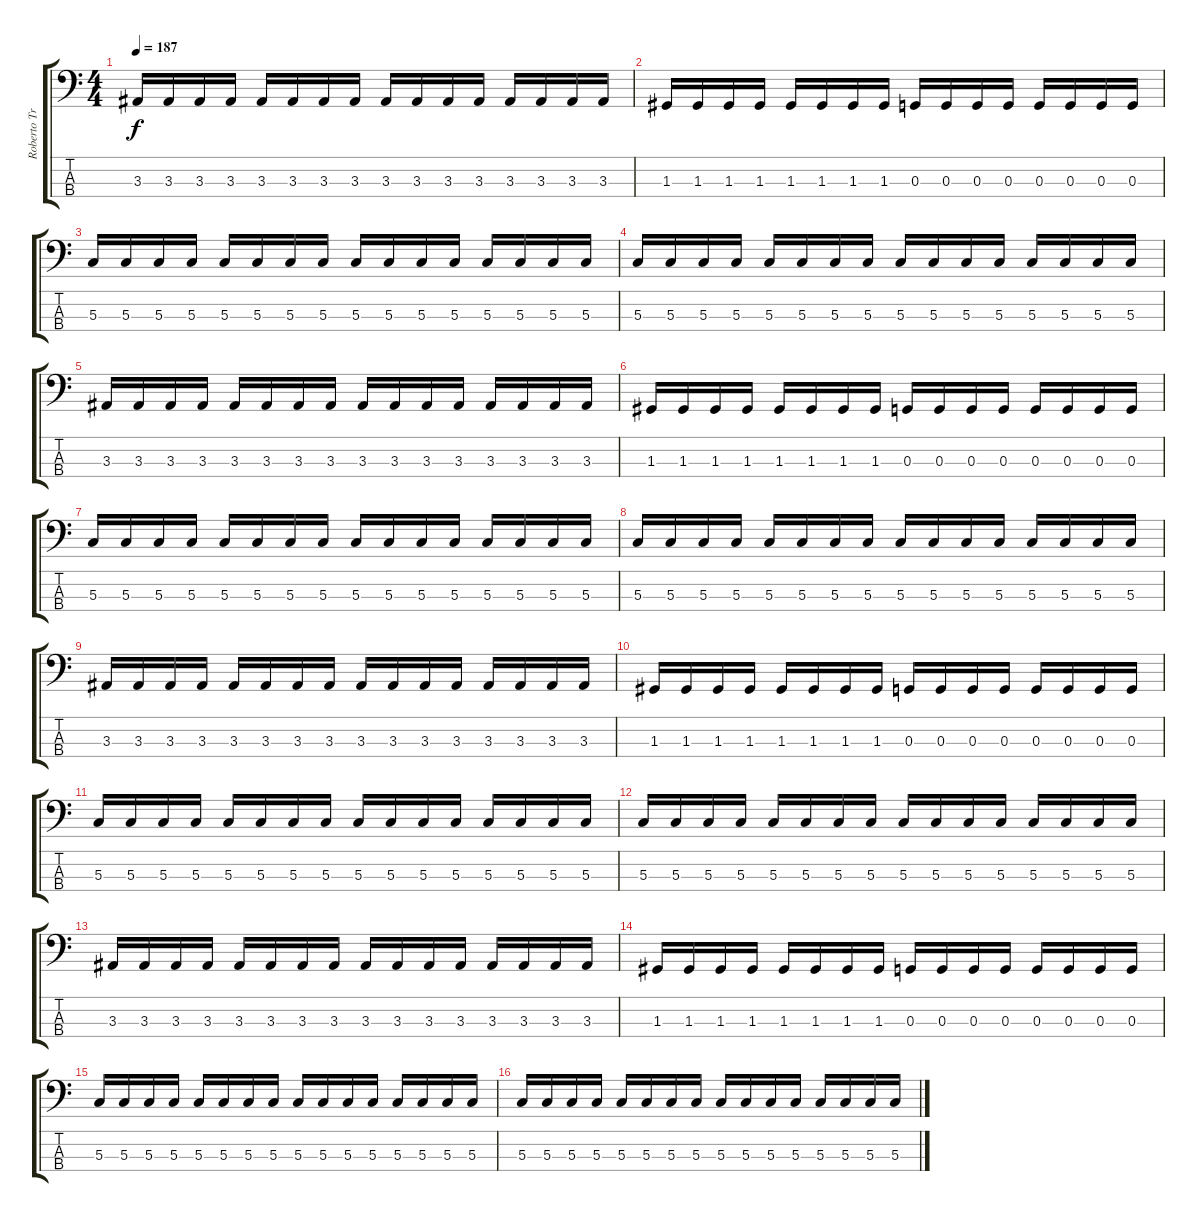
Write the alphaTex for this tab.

\track ("Roberto Trujillo" "Roberto Tr") {instrument electricbassfinger}
\staff {score tabs}
\tuning (F2 C2 G1 C1) {hide}
\ts (4 4)
\tempo 187
\clef f4
\ks c
3.3.16{dy f} 3.3.16 3.3.16 3.3.16 3.3.16 3.3.16 3.3.16 3.3.16 3.3.16 3.3.16 3.3.16 3.3.16 3.3.16 3.3.16 3.3.16 3.3.16 |
1.3.16 1.3.16 1.3.16 1.3.16 1.3.16 1.3.16 1.3.16 1.3.16 0.3.16 0.3.16 0.3.16 0.3.16 0.3.16 0.3.16 0.3.16 0.3.16 |
5.3.16 5.3.16 5.3.16 5.3.16 5.3.16 5.3.16 5.3.16 5.3.16 5.3.16 5.3.16 5.3.16 5.3.16 5.3.16 5.3.16 5.3.16 5.3.16 |
5.3.16 5.3.16 5.3.16 5.3.16 5.3.16 5.3.16 5.3.16 5.3.16 5.3.16 5.3.16 5.3.16 5.3.16 5.3.16 5.3.16 5.3.16 5.3.16 |
3.3.16 3.3.16 3.3.16 3.3.16 3.3.16 3.3.16 3.3.16 3.3.16 3.3.16 3.3.16 3.3.16 3.3.16 3.3.16 3.3.16 3.3.16 3.3.16 |
1.3.16 1.3.16 1.3.16 1.3.16 1.3.16 1.3.16 1.3.16 1.3.16 0.3.16 0.3.16 0.3.16 0.3.16 0.3.16 0.3.16 0.3.16 0.3.16 |
5.3.16 5.3.16 5.3.16 5.3.16 5.3.16 5.3.16 5.3.16 5.3.16 5.3.16 5.3.16 5.3.16 5.3.16 5.3.16 5.3.16 5.3.16 5.3.16 |
5.3.16 5.3.16 5.3.16 5.3.16 5.3.16 5.3.16 5.3.16 5.3.16 5.3.16 5.3.16 5.3.16 5.3.16 5.3.16 5.3.16 5.3.16 5.3.16 |
3.3.16 3.3.16 3.3.16 3.3.16 3.3.16 3.3.16 3.3.16 3.3.16 3.3.16 3.3.16 3.3.16 3.3.16 3.3.16 3.3.16 3.3.16 3.3.16 |
1.3.16 1.3.16 1.3.16 1.3.16 1.3.16 1.3.16 1.3.16 1.3.16 0.3.16 0.3.16 0.3.16 0.3.16 0.3.16 0.3.16 0.3.16 0.3.16 |
5.3.16 5.3.16 5.3.16 5.3.16 5.3.16 5.3.16 5.3.16 5.3.16 5.3.16 5.3.16 5.3.16 5.3.16 5.3.16 5.3.16 5.3.16 5.3.16 |
5.3.16 5.3.16 5.3.16 5.3.16 5.3.16 5.3.16 5.3.16 5.3.16 5.3.16 5.3.16 5.3.16 5.3.16 5.3.16 5.3.16 5.3.16 5.3.16 |
3.3.16 3.3.16 3.3.16 3.3.16 3.3.16 3.3.16 3.3.16 3.3.16 3.3.16 3.3.16 3.3.16 3.3.16 3.3.16 3.3.16 3.3.16 3.3.16 |
1.3.16 1.3.16 1.3.16 1.3.16 1.3.16 1.3.16 1.3.16 1.3.16 0.3.16 0.3.16 0.3.16 0.3.16 0.3.16 0.3.16 0.3.16 0.3.16 |
5.3.16 5.3.16 5.3.16 5.3.16 5.3.16 5.3.16 5.3.16 5.3.16 5.3.16 5.3.16 5.3.16 5.3.16 5.3.16 5.3.16 5.3.16 5.3.16 |
5.3.16 5.3.16 5.3.16 5.3.16 5.3.16 5.3.16 5.3.16 5.3.16 5.3.16 5.3.16 5.3.16 5.3.16 5.3.16 5.3.16 5.3.16 5.3.16
